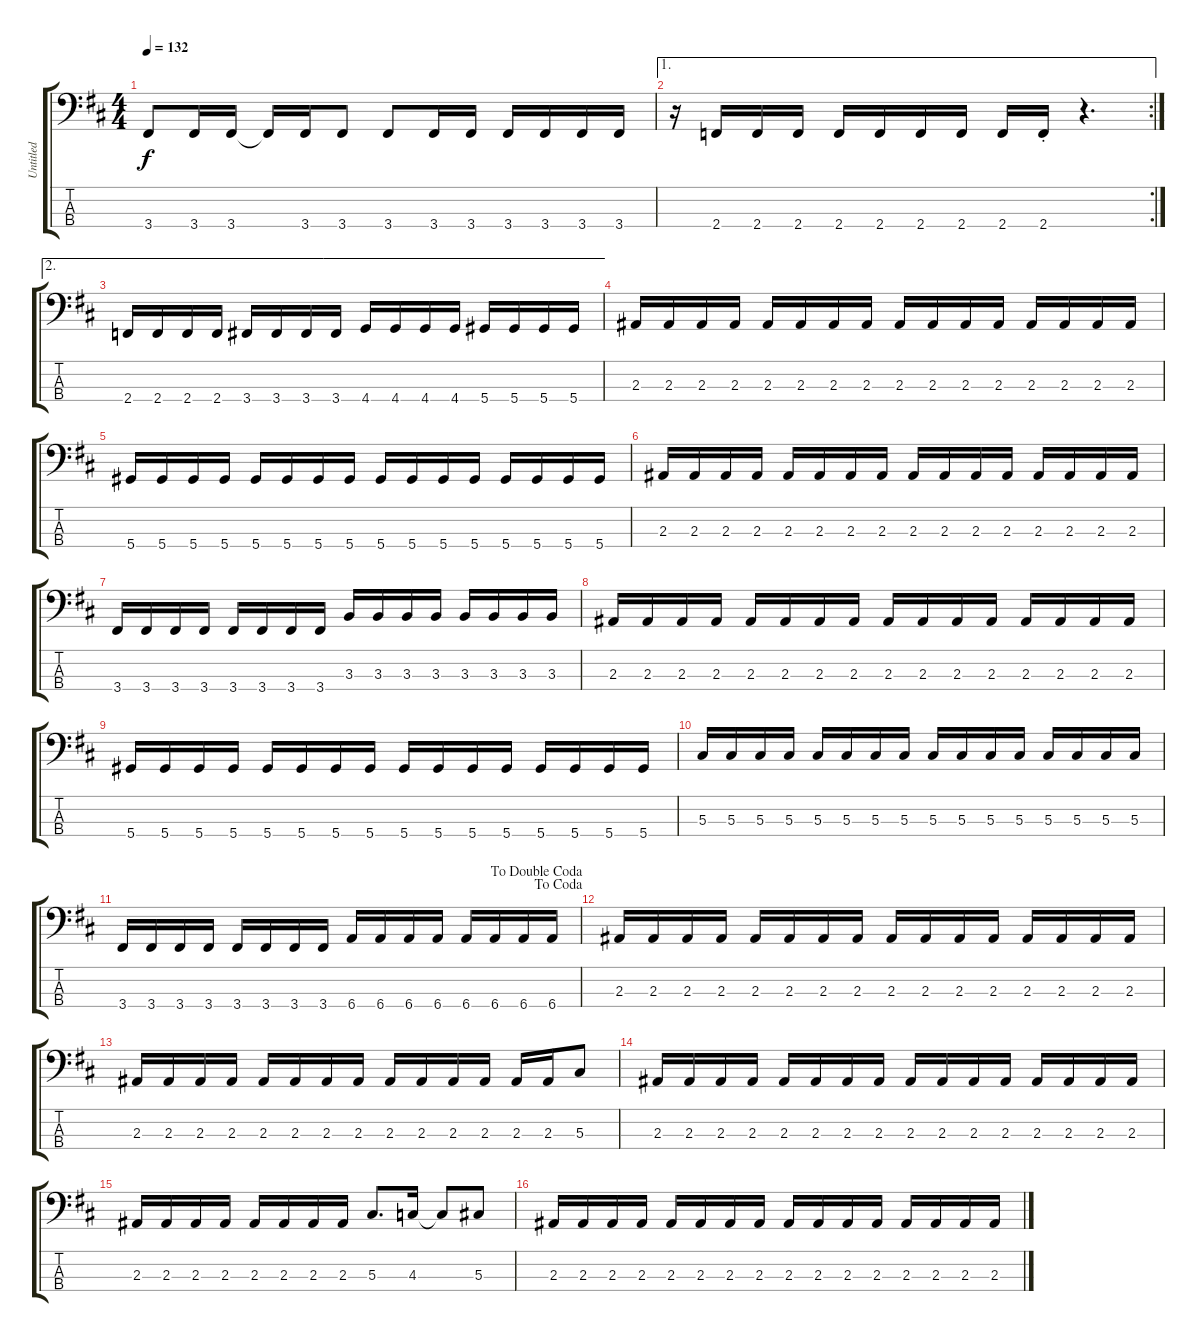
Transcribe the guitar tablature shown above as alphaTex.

\track ("Untitled" "Untitled") {instrument electricbassfinger}
\staff {score tabs}
\tuning (Gb2 Db2 Ab1 Eb1) {hide}
\ts (4 4)
\tempo 132
\clef f4
\ks d
3.4.8{dy f} 3.4.16 3.4.16 3.4{t}.16 3.4.16 3.4.8 3.4.8 3.4.16 3.4.16 3.4.16 3.4.16 3.4.16 3.4.16 |
\ae 1
\rc 2
r.16 2.4.16 2.4.16 2.4.16 2.4.16 2.4.16 2.4.16 2.4.16 2.4.16 2.4{st}.16 r.4{d} |
\ae 2
2.4.16 2.4.16 2.4.16 2.4.16 3.4.16 3.4.16 3.4.16 3.4.16 4.4.16 4.4.16 4.4.16 4.4.16 5.4.16 5.4.16 5.4.16 5.4.16 |
2.3.16 2.3.16 2.3.16 2.3.16 2.3.16 2.3.16 2.3.16 2.3.16 2.3.16 2.3.16 2.3.16 2.3.16 2.3.16 2.3.16 2.3.16 2.3.16 |
5.4.16 5.4.16 5.4.16 5.4.16 5.4.16 5.4.16 5.4.16 5.4.16 5.4.16 5.4.16 5.4.16 5.4.16 5.4.16 5.4.16 5.4.16 5.4.16 |
2.3.16 2.3.16 2.3.16 2.3.16 2.3.16 2.3.16 2.3.16 2.3.16 2.3.16 2.3.16 2.3.16 2.3.16 2.3.16 2.3.16 2.3.16 2.3.16 |
3.4.16 3.4.16 3.4.16 3.4.16 3.4.16 3.4.16 3.4.16 3.4.16 3.3.16 3.3.16 3.3.16 3.3.16 3.3.16 3.3.16 3.3.16 3.3.16 |
2.3.16 2.3.16 2.3.16 2.3.16 2.3.16 2.3.16 2.3.16 2.3.16 2.3.16 2.3.16 2.3.16 2.3.16 2.3.16 2.3.16 2.3.16 2.3.16 |
5.4.16 5.4.16 5.4.16 5.4.16 5.4.16 5.4.16 5.4.16 5.4.16 5.4.16 5.4.16 5.4.16 5.4.16 5.4.16 5.4.16 5.4.16 5.4.16 |
5.3.16 5.3.16 5.3.16 5.3.16 5.3.16 5.3.16 5.3.16 5.3.16 5.3.16 5.3.16 5.3.16 5.3.16 5.3.16 5.3.16 5.3.16 5.3.16 |
\jump dacoda
\jump dadoublecoda
3.4.16 3.4.16 3.4.16 3.4.16 3.4.16 3.4.16 3.4.16 3.4.16 6.4.16 6.4.16 6.4.16 6.4.16 6.4.16 6.4.16 6.4.16 6.4.16 |
2.3.16 2.3.16 2.3.16 2.3.16 2.3.16 2.3.16 2.3.16 2.3.16 2.3.16 2.3.16 2.3.16 2.3.16 2.3.16 2.3.16 2.3.16 2.3.16 |
2.3.16 2.3.16 2.3.16 2.3.16 2.3.16 2.3.16 2.3.16 2.3.16 2.3.16 2.3.16 2.3.16 2.3.16 2.3.16 2.3.16 5.3.8 |
2.3.16 2.3.16 2.3.16 2.3.16 2.3.16 2.3.16 2.3.16 2.3.16 2.3.16 2.3.16 2.3.16 2.3.16 2.3.16 2.3.16 2.3.16 2.3.16 |
2.3.16 2.3.16 2.3.16 2.3.16 2.3.16 2.3.16 2.3.16 2.3.16 5.3.8{d} 4.3.16 4.3{t}.8 5.3.8 |
2.3.16 2.3.16 2.3.16 2.3.16 2.3.16 2.3.16 2.3.16 2.3.16 2.3.16 2.3.16 2.3.16 2.3.16 2.3.16 2.3.16 2.3.16 2.3.16
